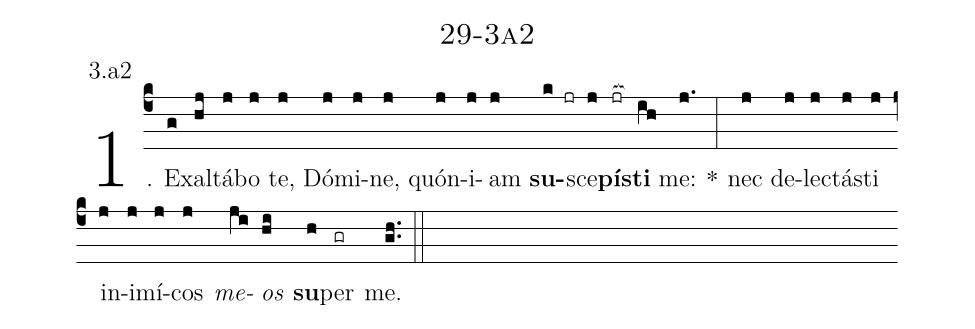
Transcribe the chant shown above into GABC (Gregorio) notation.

name: 29-3a2;
annotation: 3.a2;
%%
(c4)1. Ex(g)al(hj)tá(j)bo(j) te,(j) Dó(j)mi(j)ne,(j) quón(j)i(j)am(j) <b>su</b>(k jr)sce(j)<b>pís</b>(jr[ocb:1{])<b>ti</b>(ih[ocb:0}]) me:(j.) *(:) nec(j) de(j)lec(j)tás(j)ti(j) in(j)i(j)mí(j)cos(j) <i>me</i>(ji)<i>os</i>(hi) <b>su</b>(h)per(gr) me.(gh..) (::)
